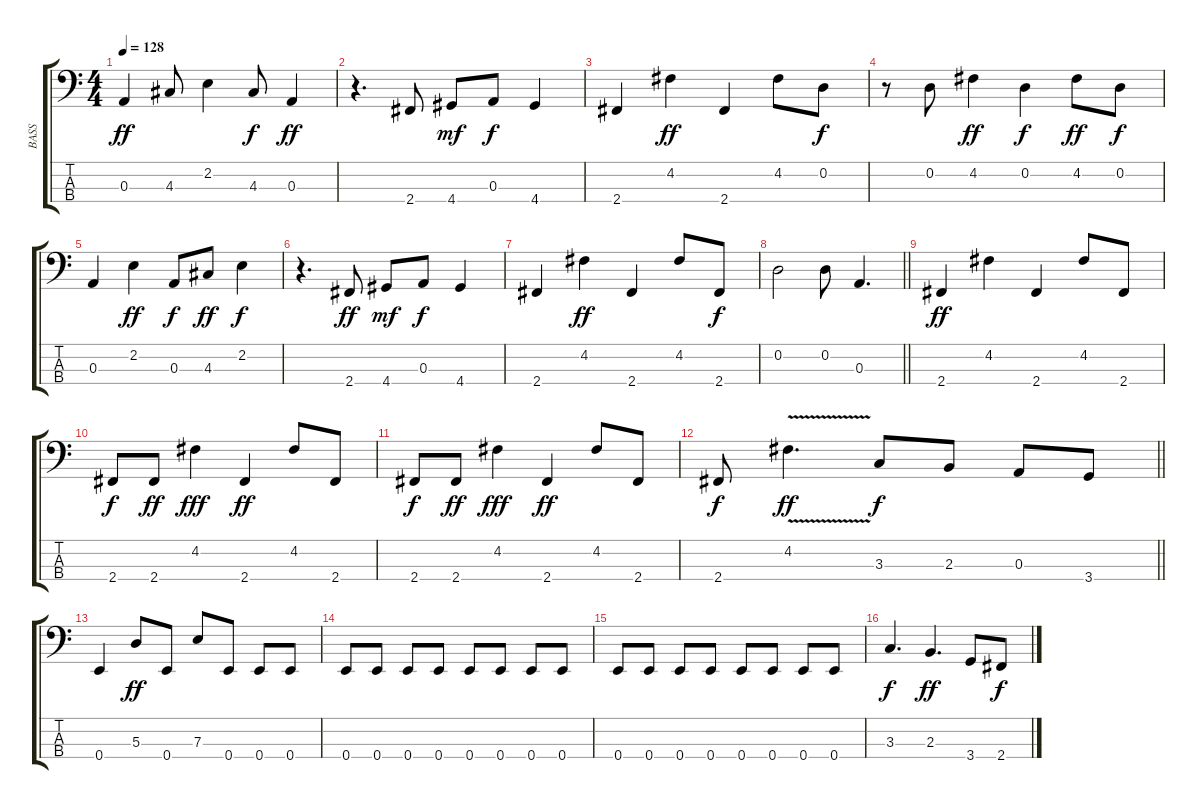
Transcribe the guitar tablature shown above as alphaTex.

\track ("BASS" "BASS") {instrument electricbassfinger}
\staff {score tabs}
\tuning (G2 D2 A1 E1) {hide}
\ts (4 4)
\tempo 128
\clef f4
\ks c
0.3.4{dy ff} 4.3.8 2.2.4 4.3.8{dy f} 0.3.4{dy ff} |
r.4{d} 2.4.8 4.4.8{dy mf} 0.3.8{dy f} 4.4.4 |
2.4.4 4.2.4{dy ff} 2.4.4 4.2.8 0.2.8{dy f} |
r.8 0.2.8 4.2.4{dy ff} 0.2.4{dy f} 4.2.8{dy ff} 0.2.8{dy f} |
0.3.4 2.2.4{dy ff} 0.3.8{dy f} 4.3.8{dy ff} 2.2.4{dy f} |
r.4{d} 2.4.8{dy ff} 4.4.8{dy mf} 0.3.8{dy f} 4.4.4 |
2.4.4 4.2.4{dy ff} 2.4.4 4.2.8 2.4.8{dy f} |
\barLineRight lightlight
0.2.2 0.2.8 0.3.4{d} |
2.4.4{dy ff} 4.2.4 2.4.4 4.2.8 2.4.8 |
2.4.8{dy f} 2.4.8{dy ff} 4.2.4{dy fff} 2.4.4{dy ff} 4.2.8 2.4.8 |
2.4.8{dy f} 2.4.8{dy ff} 4.2.4{dy fff} 2.4.4{dy ff} 4.2.8 2.4.8 |
\barLineRight lightlight
2.4.8{dy f} 4.2{v}.4{d dy ff} 3.3.8{dy f} 2.3.8 0.3.8 3.4.8 |
0.4.4 5.3.8{dy ff} 0.4.8 7.3.8 0.4.8 0.4.8 0.4.8 |
0.4.8 0.4.8 0.4.8 0.4.8 0.4.8 0.4.8 0.4.8 0.4.8 |
0.4.8 0.4.8 0.4.8 0.4.8 0.4.8 0.4.8 0.4.8 0.4.8 |
3.3.4{d dy f} 2.3.4{d dy ff} 3.4.8 2.4.8{dy f}
